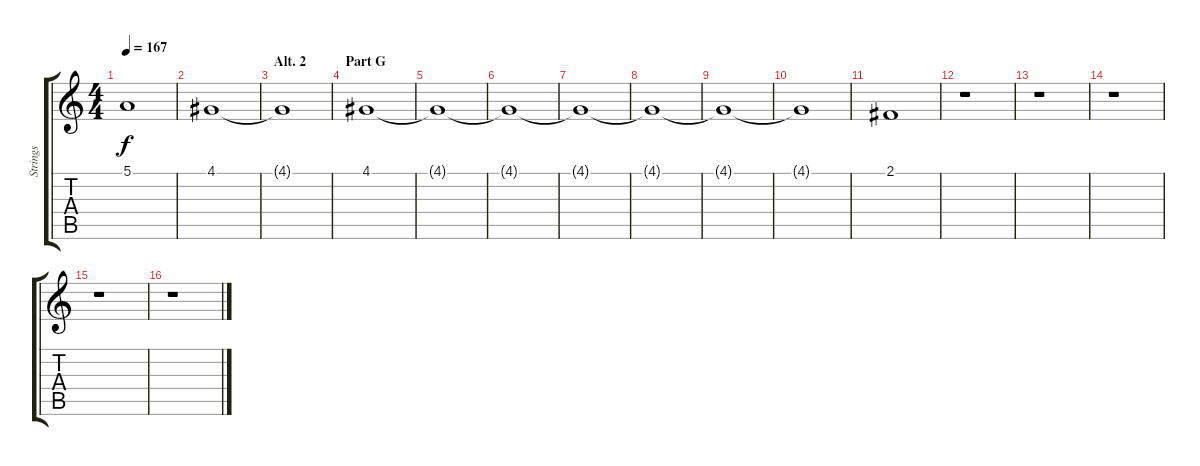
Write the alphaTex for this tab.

\track ("Strings" "Strings") {instrument stringensemble1}
\staff {score tabs}
\tuning (E4 B3 G3 D3 A2 E2) {hide}
\ts (4 4)
\tempo 167
\clef g2
\ks c
5.1.1{dy f} |
4.1.1 |
\section ("" "Alt. 2")
4.1{t}.1 |
\section ("" "Part G")
4.1.1 |
4.1{t}.1 |
4.1{t}.1 |
4.1{t}.1 |
4.1{t}.1 |
4.1{t}.1 |
4.1{t}.1 |
2.1.1 |
r.1 |
r.1 |
r.1 |
r.1 |
r.1
